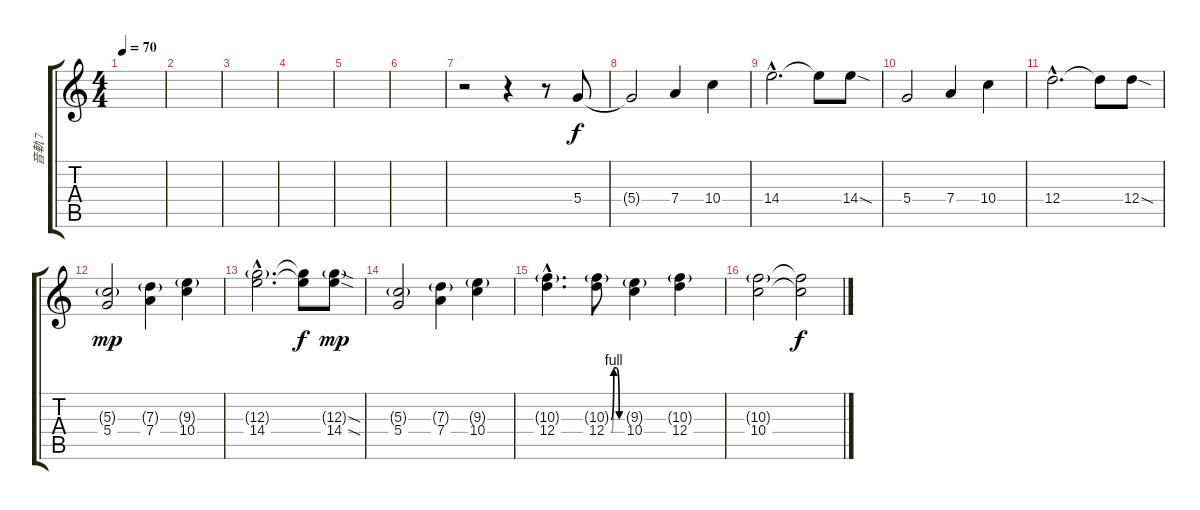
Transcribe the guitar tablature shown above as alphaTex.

\track ("音軌 7" "音軌 7") {instrument distortionguitar}
\staff {score tabs}
\tuning (E4 B3 G3 D3 A2 E2) {hide}
\ts (4 4)
\tempo 70
\clef g2
\ks c
|
|
|
|
|
|
r.2 r.4 r.8 5.4.8 |
5.4{t}.2 7.4.4 10.4.4 |
14.4{hac}.2{d} 14.4{t}.8 14.4{sod}.8 |
5.4.2 7.4.4 10.4.4 |
12.4{hac}.2{d} 12.4{t}.8 12.4{sod}.8 |
(5.3{g} 5.4).2{dy mp} (7.3{g} 7.4).4 (9.3{g} 10.4).4 |
(12.3{g hac} 14.4{hac}).2{d} (12.3{t} 14.4{t}).8{dy f} (12.3{sod g} 14.4{sod}).8{dy mp} |
(5.3{g} 5.4).2 (7.3{g} 7.4).4 (9.3{g} 10.4).4 |
(10.3{g hac} 12.4{hac}).4{d} (10.3{be (custom 0 0 15 4 30 4 45 0 60 0) g} 12.4{be (custom 0 0 15 4 30 4 45 0 60 0)}).8 (9.3{g} 10.4).4 (10.3{g} 12.4).4 |
(10.3{g} 10.4).2 (10.3{t} 10.4{t}).2{dy f}
